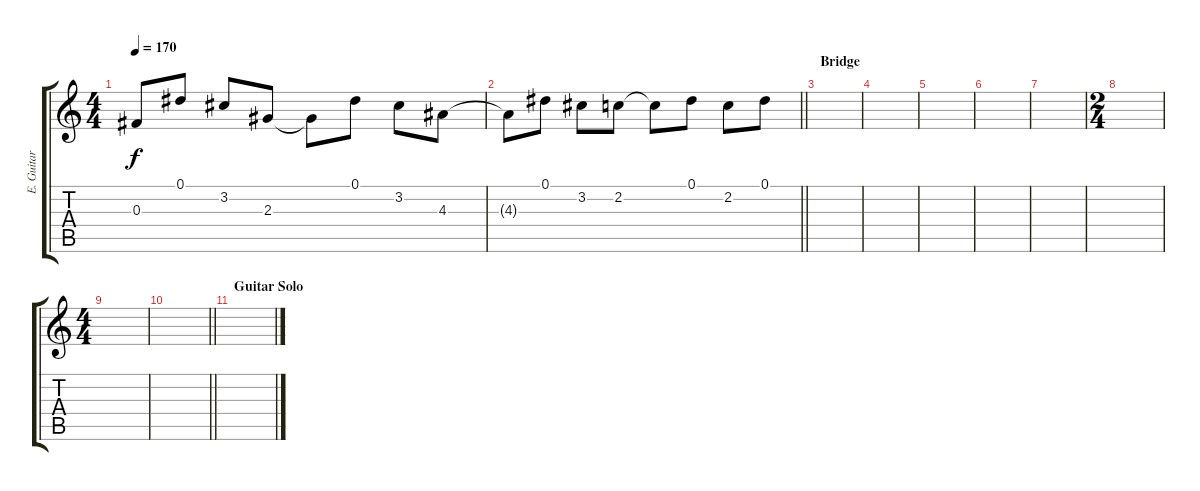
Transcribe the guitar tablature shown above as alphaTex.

\track ("E. Guitar (Slash)" "E. Guitar ") {instrument electricguitarclean}
\staff {score tabs}
\tuning (Eb4 Bb3 Gb3 Db3 Ab2 Eb2) {hide}
\ts (4 4)
\tempo 170
\clef g2
\ks c
0.3{t}.8{dy f} 0.1.8 3.2.8 2.3.8 2.3{t}.8 0.1.8 3.2.8 4.3.8 |
\barLineRight lightlight
4.3{t}.8 0.1.8 3.2.8 2.2.8 2.2{t}.8 0.1.8 2.2.8 0.1.8 |
\section ("" "Bridge")
|
|
|
|
|
\ts (2 4)
|
\ts (4 4)
|
\barLineRight lightlight
|
\section ("" "Guitar Solo")
